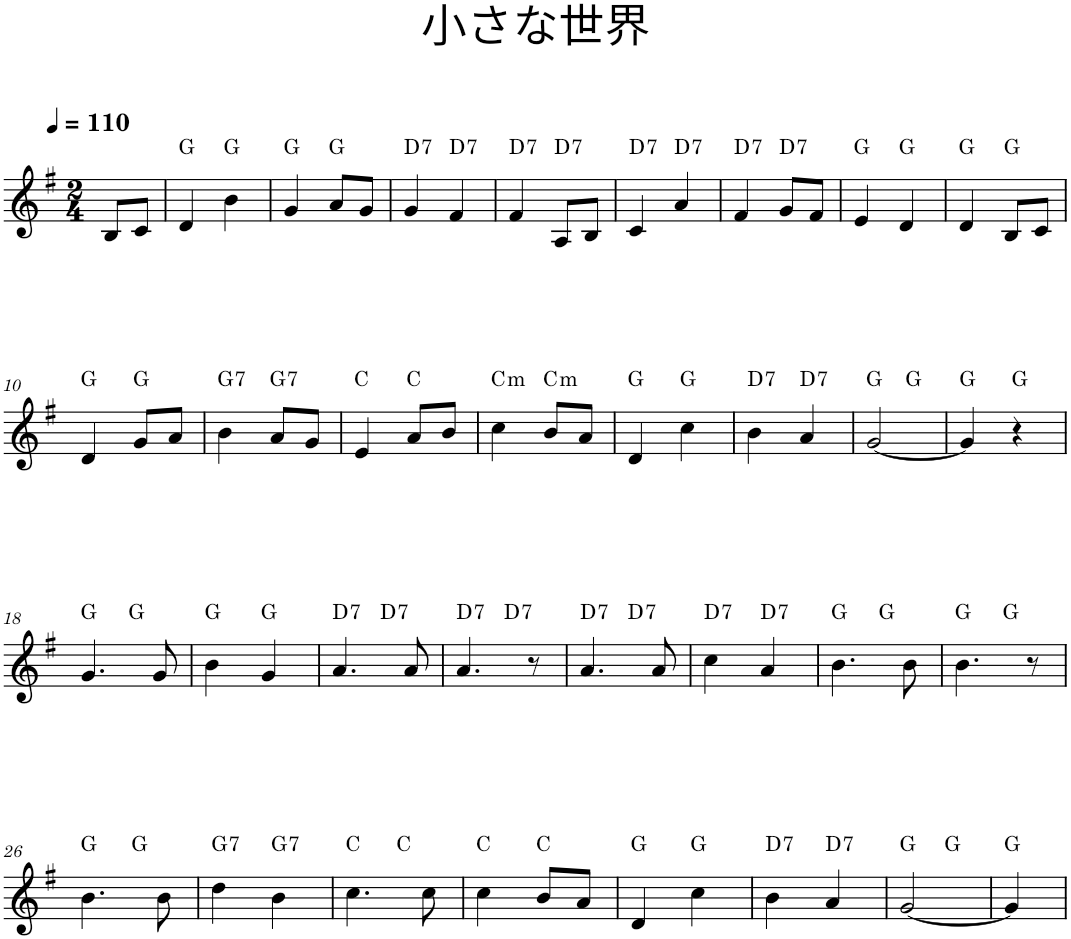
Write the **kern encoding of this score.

**kern	**harte
*part1	*part1
*staff1	*
*I"Piano	*
*I'Pno.	*
*clefG2	*
*k[f#]	*
*G:	*
*M2/4	*
*MM110	*
=1	=1
8B/L	.
8c/J	.
=2	=2
4d/	G:maj
4b\	G:maj
=3	=3
4g/	G:maj
8a/L	G:maj
8g/J	.
=4	=4
!	!LO:H:kt=7
4g/	D:7
!	!LO:H:kt=7
4f#/	D:7
=5	=5
!	!LO:H:kt=7
4f#/	D:7
!	!LO:H:kt=7
8A/L	D:7
8B/J	.
=6	=6
!	!LO:H:kt=7
4c/	D:7
!	!LO:H:kt=7
4a/	D:7
=7	=7
!	!LO:H:kt=7
4f#/	D:7
!	!LO:H:kt=7
8g/L	D:7
8f#/J	.
=8	=8
4e/	G:maj
4d/	G:maj
=9	=9
4d/	G:maj
8B/L	G:maj
8c/J	.
!!LO:LB:g=z
=10	=10
4d/	G:maj
8g/L	G:maj
8a/J	.
=11	=11
!	!LO:H:kt=7
4b\	G:7
!	!LO:H:kt=7
8a/L	G:7
8g/J	.
=12	=12
4e/	C:maj
8a/L	C:maj
8b/J	.
=13	=13
!	!LO:H:kt=m
4cc\	C:min
!	!LO:H:kt=m
8b/L	C:min
8a/J	.
=14	=14
4d/	G:maj
4cc\	G:maj
=15	=15
!	!LO:H:kt=7
4b\	D:7
!	!LO:H:kt=7
4a/	D:7
=16	=16
*^	*
[2g/	4ryy	G:maj
.	4ryy	G:maj
*v	*v	*
=17	=17
4g/]	G:maj
4r	G:maj
!!LO:LB:g=z
=18	=18
*^	*
4.g/	4ryy	G:maj
.	4ryy	G:maj
8g/	.	.
*v	*v	*
=19	=19
4b\	G:maj
4g/	G:maj
=20	=20
!	!LO:H:kt=7
*^	*
4.a/	4ryy	D:7
!	!	!LO:H:kt=7
.	4ryy	D:7
8a/	.	.
=21	=21	=21
!	!	!LO:H:kt=7
4.a/	4ryy	D:7
!	!	!LO:H:kt=7
.	4ryy	D:7
8r	.	.
=22	=22	=22
!	!	!LO:H:kt=7
4.a/	4ryy	D:7
!	!	!LO:H:kt=7
.	4ryy	D:7
8a/	.	.
=23	=23	=23
!	!	!LO:H:kt=7
*v	*v	*
4cc\	D:7
!	!LO:H:kt=7
4a/	D:7
=24	=24
*^	*
4.b\	4ryy	G:maj
.	4ryy	G:maj
8b\	.	.
=25	=25	=25
4.b\	4ryy	G:maj
.	4ryy	G:maj
8r	.	.
!!LO:LB:g=z	!!
=26	=26	=26
4.b\	4ryy	G:maj
.	4ryy	G:maj
8b\	.	.
=27	=27	=27
!	!	!LO:H:kt=7
*v	*v	*
4dd\	G:7
!	!LO:H:kt=7
4b\	G:7
=28	=28
*^	*
4.cc\	4ryy	C:maj
.	4ryy	C:maj
8cc\	.	.
*v	*v	*
=29	=29
4cc\	C:maj
8b/L	C:maj
8a/J	.
=30	=30
4d/	G:maj
4cc\	G:maj
=31	=31
!	!LO:H:kt=7
4b\	D:7
!	!LO:H:kt=7
4a/	D:7
=32	=32
*^	*
[2g/	4ryy	G:maj
.	4ryy	G:maj
*v	*v	*
=33	=33
4g/]	G:maj
=	=
*-	*-
